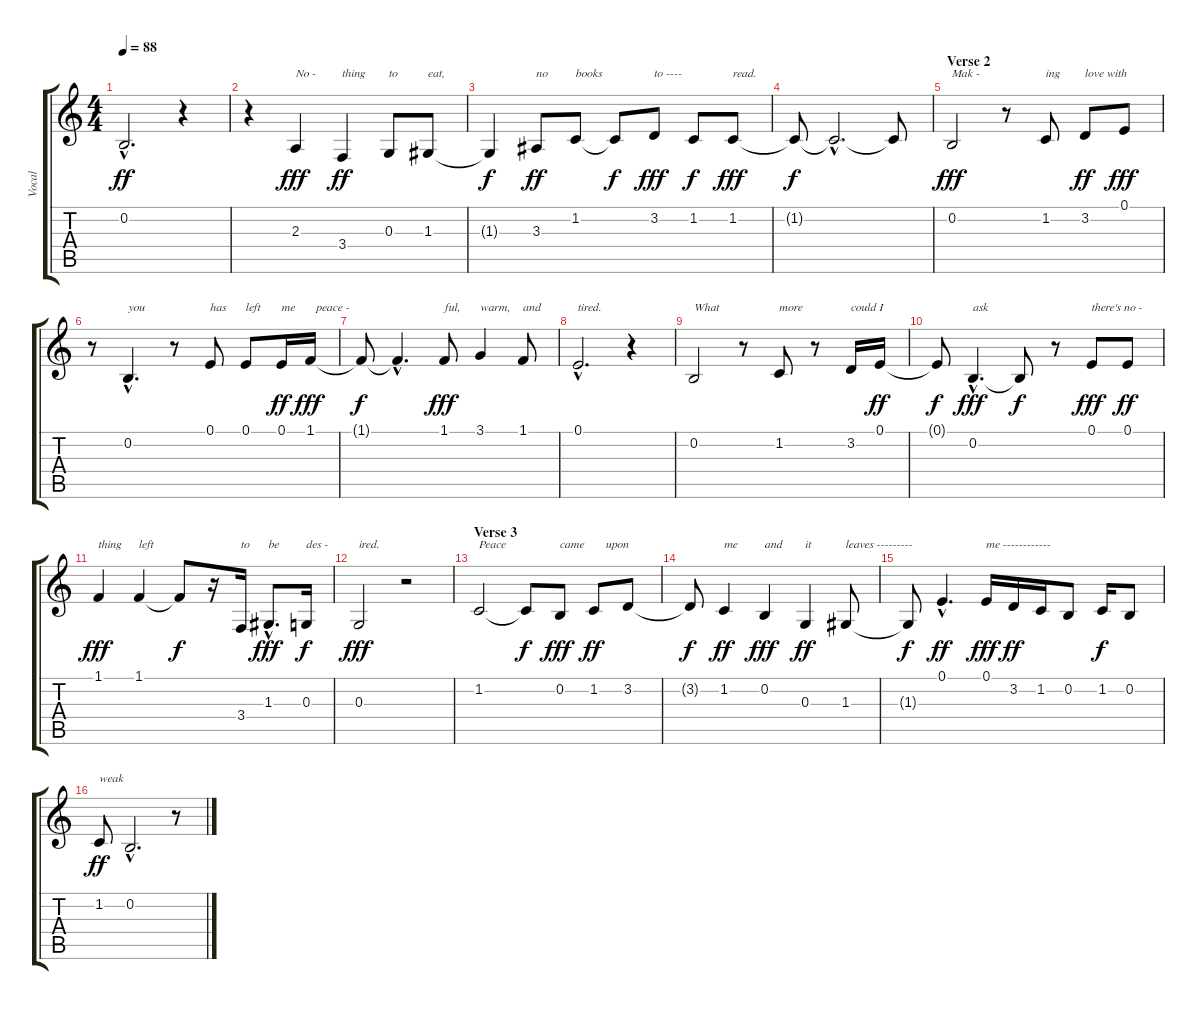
\track ("Vocal" "Vocal") {instrument clarinet}
\staff {score tabs}
\tuning (E4 B3 G3 D3 A2 E2) {hide}
\ts (4 4)
\tempo 88
\clef g2
\ks c
0.2{hac}.2{d dy ff} r.4 |
r.4 2.3.4{txt "No -" dy fff} 3.4.4{txt "thing" dy ff} 0.3.8{txt "to"} 1.3.8{txt "eat,"} |
1.3{t}.4{dy f} 3.3.8{txt "no" dy ff} 1.2.8{txt "books"} 1.2{t}.8{dy f} 3.2.8{txt "to ----" dy fff} 1.2.8{txt " " dy f} 1.2.8{txt "read." dy fff} |
1.2{t}.8{dy f} 1.2{hac t}.2{d} 1.2{t}.8 |
\section ("" "Verse 2")
0.2.2{txt "Mak -" dy fff} r.8 1.2.8{txt "ing"} 3.2.8{txt "love with" dy ff} 0.1.8{dy fff} |
r.8 0.2{hac}.4{d txt "you"} r.8 0.1.8{txt "has"} 0.1.8{txt "left"} 0.1.16{txt "me" dy ff} 1.1.16{txt "  peace -" dy fff} |
1.1{t}.8{dy f} 1.1{hac t}.4{d txt " "} 1.1.8{txt "ful," dy fff} 3.1.4{txt "warm,"} 1.1.8{txt "and"} |
0.1{hac}.2{d txt "tired."} r.4 |
0.2.2{txt "What"} r.8 1.2.8{txt "more"} r.8 3.2.16{txt "could I"} 0.1.16{dy ff} |
0.1{t}.8{dy f} 0.2{hac}.4{d txt "ask" dy fff} 0.2{t}.8{dy f} r.8 0.1.8{txt "there's no -" dy fff} 0.1.8{dy ff} |
1.1.4{txt "thing" dy fff} 1.1.4{txt "left"} 1.1{t}.8{dy f} r.16 3.4.16{txt "to"} 1.3{hac}.8{d txt "be" dy fff} 0.3.16{txt "des -" dy f} |
0.3.2{txt "ired." dy fff} r.2 |
\section ("" "Verse 3")
1.2.2{txt "Peace"} 1.2{t}.8{dy f} 0.2.8{txt "came" dy fff} 1.2.8{txt "    upon" dy ff} 3.2.8 |
3.2{t}.8{dy f} 1.2.4{txt "me" dy ff} 0.2.4{txt "and" dy fff} 0.3.4{txt "it" dy ff} 1.3.8{txt "leaves ---------"} |
1.3{t}.8{dy f} 0.1{hac}.4{d dy ff} 0.1.16{txt "me ------------" dy fff} 3.2.16{dy ff} 1.2.16 0.2.8 1.2.16{dy f} 0.2.8 |
1.2.8{txt "weak" dy ff} 0.2{hac}.2{d} r.8
